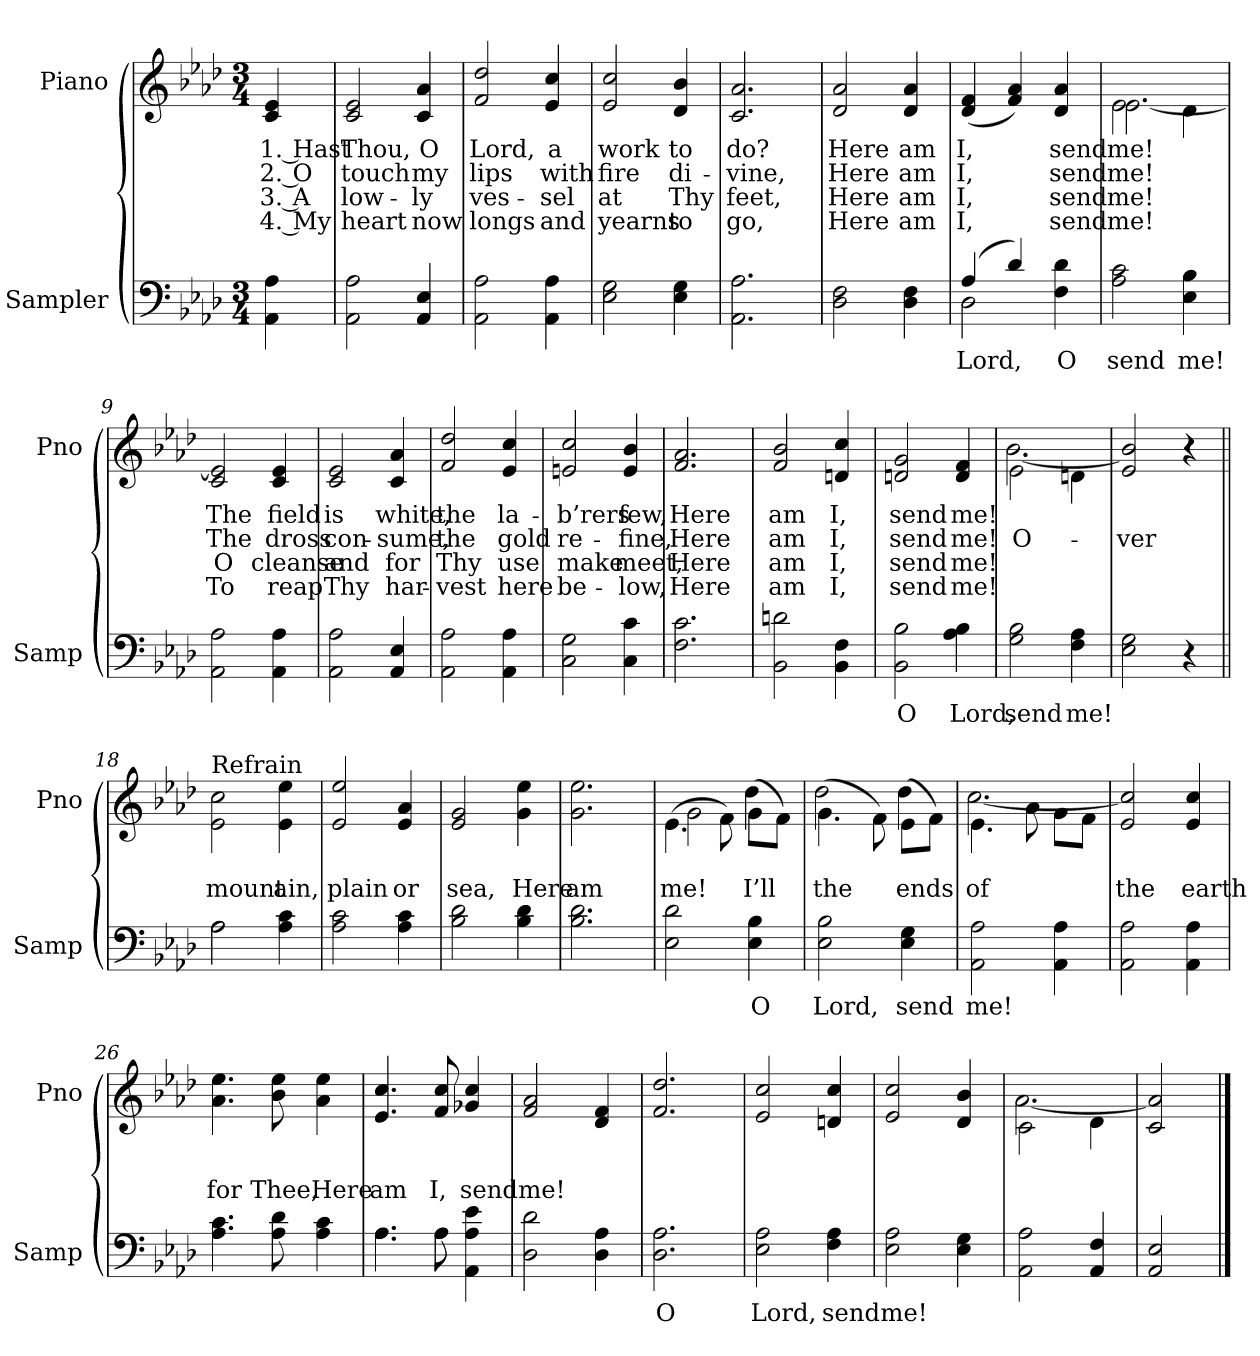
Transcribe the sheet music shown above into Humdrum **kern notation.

**kern	**text	**kern	**text	**text	**text	**text
*part2	*part2	*part1	*part1	*part1	*part1	*part1
*staff2	*staff2	*staff1	*staff1	*staff1	*staff1	*staff1
*I"Sampler	*	*I"Piano	*	*	*	*
*I'Samp	*	*I'Pno	*	*	*	*
*clefF4	*	*clefG2	*	*	*	*
*k[b-e-a-d-]	*	*k[b-e-a-d-]	*	*	*	*
*A-:	*	*A-:	*	*	*	*
*M3/4	*	*M3/4	*	*	*	*
=1	=1	=1	=1	=1	=1	=1
4AA- 4A-	.	4c 4e-	1. Hast	2. O	3. A	4. My
=2	=2	=2	=2	=2	=2	=2
2AA- 2A-	.	2c 2e-	Thou,	touch	low-	heart
4AA- 4E-	.	4c 4a-	O	my	-ly	now
=3	=3	=3	=3	=3	=3	=3
2AA- 2A-	.	2f 2dd-	Lord,	lips	ves-	longs
4AA- 4A-	.	4e- 4cc	a	with	-sel	and
=4	=4	=4	=4	=4	=4	=4
2E- 2G	.	2e- 2cc	work	fire	at	yearns
4E- 4G	.	4d- 4b-	to	di-	Thy	to
=5	=5	=5	=5	=5	=5	=5
2.AA- 2.A-	.	2.c 2.a-	do?	-vine,	feet,	go,
=6	=6	=6	=6	=6	=6	=6
2D- 2F	.	2d- 2a-	Here	Here	Here	Here
4D- 4F	.	4d- 4a-	am	am	am	am
=7	=7	=7	=7	=7	=7	=7
*^	*	*	*	*	*	*
(4A-/	2D-	Lord,	(4d- 4f	I,	I,	I,	I,
4d-/)	.	.	4f 4a-)	.	.	.	.
4F 4d-	4ryy	O	4d- 4a-	send	send	send	send
*v	*v	*	*	*	*	*	*
=8	=8	=8	=8	=8	=8	=8
*	*	*^	*	*	*	*
2A- 2c	send	(2e-\	[2.e-)	me!	me!	me!	me!
4E- 4B-	me!	4d-\	.	.	.	.	.
*	*	*v	*v	*	*	*	*
=9	=9	=9	=9	=9	=9	=9
2AA- 2A-	.	2c 2e-]	The	The	O	To
4AA- 4A-	.	4c 4e-	field	dross	cleanse	reap
=10	=10	=10	=10	=10	=10	=10
2AA- 2A-	.	2c 2e-	is	con-	and	Thy
4AA- 4E-	.	4c 4a-	white,	-sume,	for	har-
=11	=11	=11	=11	=11	=11	=11
2AA- 2A-	.	2f 2dd-	the	the	Thy	-vest
4AA- 4A-	.	4e- 4cc	la-	gold	use	here
=12	=12	=12	=12	=12	=12	=12
2C 2G	.	2en 2cc	-b’rers	re-	make	be-
4C 4c	.	4e 4b-	few,	-fine,	meet,	-low,
=13	=13	=13	=13	=13	=13	=13
2.F 2.c	.	2.f 2.a-	Here	Here	Here	Here
=14	=14	=14	=14	=14	=14	=14
2BB- 2dn	.	2f 2b-	am	am	am	am
4BB- 4F	.	4dn 4cc	I,	I,	I,	I,
=15	=15	=15	=15	=15	=15	=15
2BB- 2B-	O	2dn 2g	send	send	send	send
4A- 4B-	Lord,	4d 4f	me!	me!	me!	me!
=16	=16	=16	=16	=16	=16	=16
*	*	*^	*	*	*	*
2G 2B-	send	(2e-\	[2.b-)	.	O-	.	.
4F 4A-	me!	4dn\	.	.	.	.	.
*	*	*v	*v	*	*	*	*
=17	=17	=17	=17	=17	=17	=17
2E- 2G	.	2e- 2b-]	.	-ver	.	.
4r	.	4r	.	.	.	.
=18||	=18||	=18||	=18||	=18||	=18||	=18||
*^	*	*	*	*	*	*
!	!	!	!LO:TX:t=Refrain	!	!	!	!
2A-\	2A-	.	2e-\ 2cc\	.	mount-	.	.
4A- 4c	4ryy	.	4e-\ 4ee-\	.	-ain,	.	.
*v	*v	*	*	*	*	*	*
=19	=19	=19	=19	=19	=19	=19
2A- 2c	.	2e- 2ee-	.	plain	.	.
4A- 4c	.	4e- 4a-	.	or	.	.
=20	=20	=20	=20	=20	=20	=20
2B- 2d-	.	2e- 2g	.	sea,	.	.
4B- 4d-	.	4g 4ee-	.	Here	.	.
=21	=21	=21	=21	=21	=21	=21
2.B- 2.d-	.	2.g 2.ee-	.	am	.	.
=22	=22	=22	=22	=22	=22	=22
*	*	*^	*	*	*	*
2E- 2d-	.	(4.e-\	2g	.	me!	.	.
.	.	8f\)	.	.	.	.	.
4E- 4B-	O	(8g\L	4dd-	.	I’ll	.	.
.	.	8f\J)	.	.	.	.	.
=23	=23	=23	=23	=23	=23	=23	=23
2E- 2B-	Lord,	(4.g\	2dd-	.	the	.	.
.	.	8f\)	.	.	.	.	.
4E- 4G	send	(8e-\L	4dd-	.	ends	.	.
.	.	8f\J)	.	.	.	.	.
=24	=24	=24	=24	=24	=24	=24	=24
2AA- 2A-	me!	(4.e-\	[2.cc)	.	of	.	.
.	.	8a-\	.	.	.	.	.
4AA- 4A-	.	8g\L	.	.	.	.	.
.	.	8f\J	.	.	.	.	.
*	*	*v	*v	*	*	*	*
=25	=25	=25	=25	=25	=25	=25
2AA- 2A-	.	2e- 2cc]	.	the	.	.
4AA- 4A-	.	4e- 4cc	.	earth	.	.
=26	=26	=26	=26	=26	=26	=26
4.A- 4.c	.	4.a- 4.ee-	.	for	.	.
8A- 8d-	.	8b- 8ee-	.	Thee,	.	.
4A- 4c	.	4a- 4ee-	.	Here	.	.
=27	=27	=27	=27	=27	=27	=27
*^	*	*	*	*	*	*
4.A-\	4.A-	.	4.e- 4.cc	.	am	.	.
8A-\	8A-	.	8f 8cc	.	I,	.	.
4AA- 4A- 4e-	4ryy	.	4g-X 4cc	.	send	.	.
*v	*v	*	*	*	*	*	*
=28	=28	=28	=28	=28	=28	=28
2D- 2d-	.	2f 2a-	.	me!	.	.
4D- 4A-	.	4d- 4f	.	.	.	.
=29	=29	=29	=29	=29	=29	=29
2.D- 2.A-	O	2.f 2.dd-	.	.	.	.
=30	=30	=30	=30	=30	=30	=30
2E- 2A-	Lord,	2e- 2cc	.	.	.	.
4F 4A-	send	4dn 4cc	.	.	.	.
=31	=31	=31	=31	=31	=31	=31
2E- 2A-	me!	2e- 2cc	.	.	.	.
4E- 4G	.	4d- 4b-	.	.	.	.
=32	=32	=32	=32	=32	=32	=32
*	*	*^	*	*	*	*
2AA- 2A-	.	(2c\	[2.a-)	.	.	.	.
4AA- 4F	.	4d-\	.	.	.	.	.
*	*	*v	*v	*	*	*	*
=33	=33	=33	=33	=33	=33	=33
2AA- 2E-	.	2c 2a-]	.	.	.	.
==	==	==	==	==	==	==
*-	*-	*-	*-	*-	*-	*-
